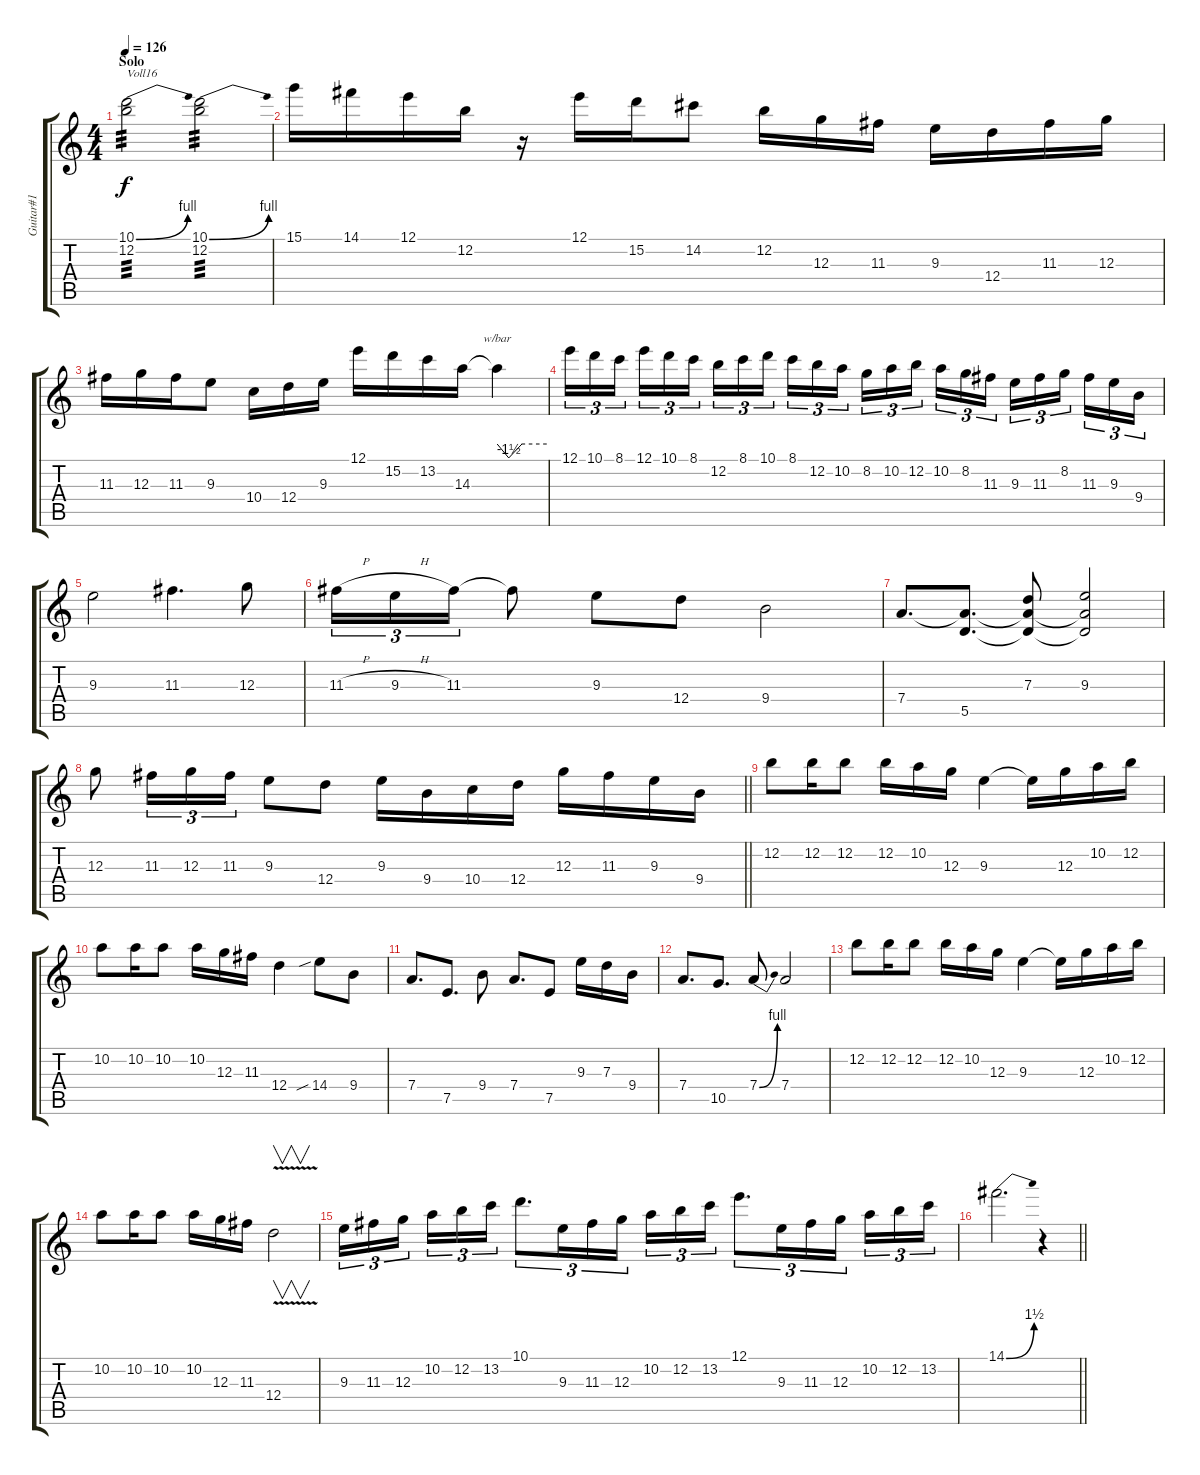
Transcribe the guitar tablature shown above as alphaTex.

\track ("Guitar#1" "Guitar#1") {instrument distortionguitar}
\staff {score tabs}
\tuning (E4 B3 G3 D3 A2 E2) {hide}
\ts (4 4)
\section ("" "Solo")
\tempo 126
\clef g2
\ks c
(10.1{be (bend 0 0 60 4)} 12.2).2{txt "Voll16" tp 3 dy f volume 16} (10.1{be (bend 0 0 60 4)} 12.2).2{tp 3} |
15.1.16 14.1.16 12.1.16 12.2.16 r.16 12.1.16 15.2.16 14.2.8 12.2.16 12.3.16 11.3.16 9.3.16 12.4.16 11.3.16 12.3.16 |
11.3.16 12.3.16 11.3.16 9.3.8 10.4.16 12.4.16 9.3.16 12.1.16 15.2.16 13.2.16 14.3.16 14.3{t}.4{tbe (custom default 0 0 14 -6 30 0 60 0)} |
12.1.16{tu (3 2)} 10.1.16{tu (3 2)} 8.1.16{tu (3 2) beam splitsecondary} 12.1.16{tu (3 2)} 10.1.16{tu (3 2)} 8.1.16{tu (3 2)} 12.2.16{tu (3 2)} 8.1.16{tu (3 2)} 10.1.16{tu (3 2) beam splitsecondary} 8.1.16{tu (3 2)} 12.2.16{tu (3 2)} 10.2.16{tu (3 2)} 8.2.16{tu (3 2)} 10.2.16{tu (3 2)} 12.2.16{tu (3 2) beam splitsecondary} 10.2.16{tu (3 2)} 8.2.16{tu (3 2)} 11.3.16{tu (3 2)} 9.3.16{tu (3 2)} 11.3.16{tu (3 2)} 8.2.16{tu (3 2) beam splitsecondary} 11.3.16{tu (3 2)} 9.3.16{tu (3 2)} 9.4.16{tu (3 2)} |
9.3.2 11.3.4{d} 12.3.8 |
11.3{h}.16{tu (3 2)} 9.3{h}.16{tu (3 2)} 11.3.16{tu (3 2)} 11.3{t}.8 9.3.8 12.4.8 9.4.2 |
7.4.8{d} (7.4{t} 5.5).8{d} (7.3 7.4{t} 5.5{t}).8 (9.3 7.4{t} 5.5{t}).2 |
\barLineRight lightlight
12.3.8 11.3.16{tu (3 2)} 12.3.16{tu (3 2)} 11.3.16{tu (3 2)} 9.3.8 12.4.8 9.3.16 9.4.16 10.4.16 12.4.16 12.3.16 11.3.16 9.3.16 9.4.16 |
12.2.8 12.2.16 12.2.8 12.2.16 10.2.16 12.3.16 9.3.4 9.3{t}.16 12.3.16 10.2.16 12.2.16 |
10.2.8 10.2.16 10.2.8 10.2.16 12.3.16 11.3.16 12.4.4 14.4{sib}.8 9.4.8 |
7.4.8{d} 7.5.8{d} 9.4.8 7.4.8{d} 7.5.8 9.3.16 7.3.16 9.4.16 |
7.4.8{d} 10.5.8{d} 7.4{be (bend 0 0 60 4)}.8 7.4.2 |
12.2.8 12.2.16 12.2.8 12.2.16 10.2.16 12.3.16 9.3.4 9.3{t}.16 12.3.16 10.2.16 12.2.16 |
10.2.8 10.2.16 10.2.8 10.2.16 12.3.16 11.3.16 12.4{v}.2{v} |
9.3.16{tu (3 2)} 11.3.16{tu (3 2)} 12.3.16{tu (3 2) beam splitsecondary} 10.2.16{tu (3 2)} 12.2.16{tu (3 2)} 13.2.16{tu (3 2)} 10.1.8{d tu (3 2)} 9.3.16{tu (3 2)} 11.3.16{tu (3 2)} 12.3.16{tu (3 2)} 10.2.16{tu (3 2)} 12.2.16{tu (3 2)} 13.2.16{tu (3 2)} 12.1.8{d tu (3 2)} 9.3.16{tu (3 2)} 11.3.16{tu (3 2)} 12.3.16{tu (3 2) beam splitsecondary} 10.2.16{tu (3 2)} 12.2.16{tu (3 2)} 13.2.16{tu (3 2)} |
\barLineRight lightlight
14.1{be (bend 0 0 60 6)}.2{d} r.4
